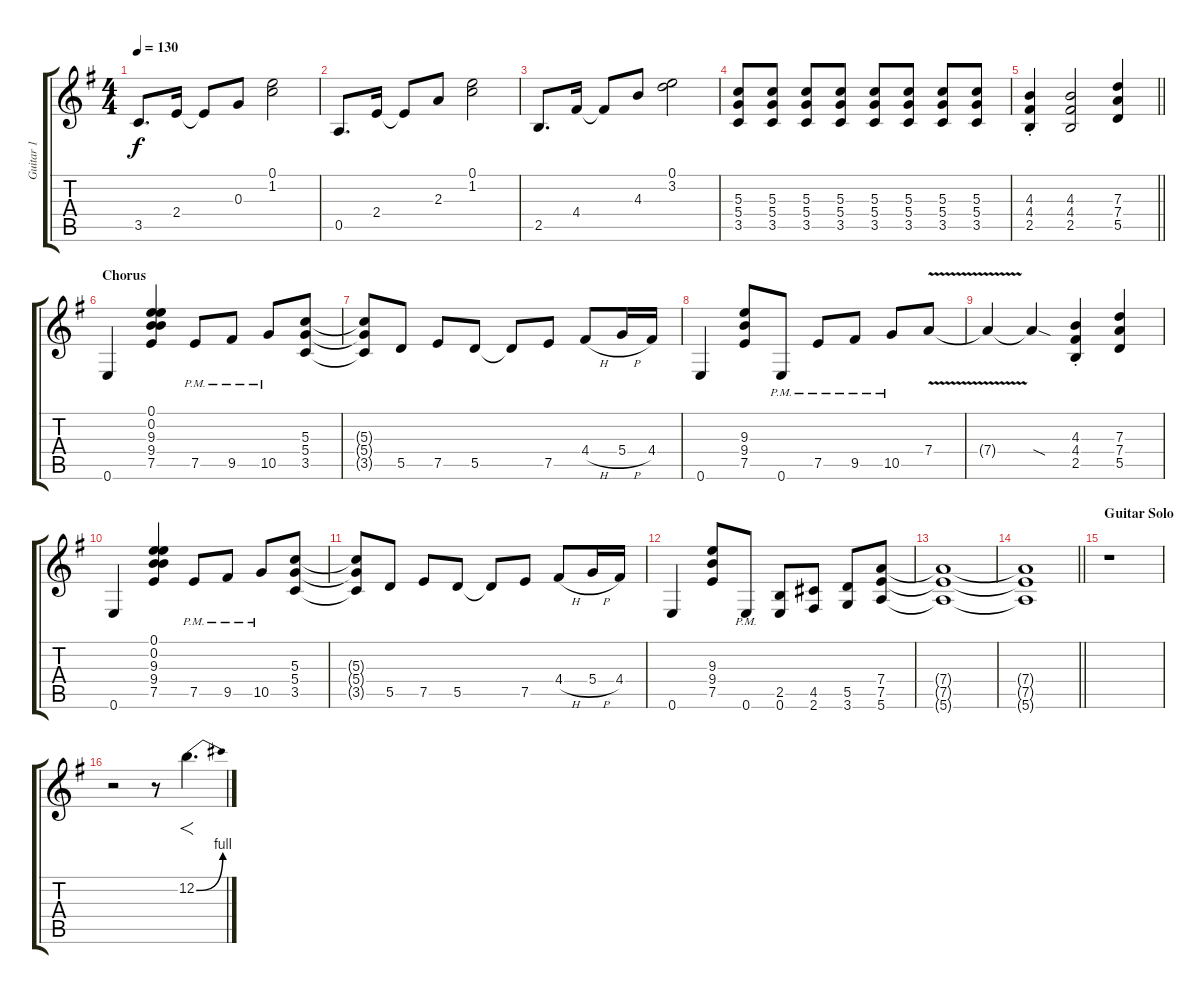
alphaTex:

\track ("Guitar 1" "Guitar 1") {instrument overdrivenguitar}
\staff {score tabs}
\tuning (E4 B3 G3 D3 A2 E2) {hide}
\ts (4 4)
\tempo 130
\clef g2
\ks g
3.5.8{d dy f} 2.4.16 2.4{t}.8 0.3.8 (0.1 1.2).2 |
0.5.8{d} 2.4.16 2.4{t}.8 2.3.8 (0.1 1.2).2 |
2.5.8{d} 4.4.16 4.4{t}.8 4.3.8 (0.1 3.2).2 |
(5.3 5.4 3.5).8 (5.3 5.4 3.5).8 (5.3 5.4 3.5).8 (5.3 5.4 3.5).8 (5.3 5.4 3.5).8 (5.3 5.4 3.5).8 (5.3 5.4 3.5).8 (5.3 5.4 3.5).8 |
\barLineRight lightlight
(4.3{st} 4.4{st} 2.5{st}).4 (4.3 4.4 2.5).2 (7.3 7.4 5.5).4 |
\section ("" "Chorus")
0.6.4 (0.1 0.2 9.3 9.4 7.5).4 7.5{pm}.8 9.5{pm}.8 10.5{pm}.8 (5.3 5.4 3.5).8 |
(5.3{t} 5.4{t} 3.5{t}).8 5.5.8 7.5.8 5.5.8 5.5{t}.8 7.5.8 4.4{h}.8 5.4{h}.16 4.4.16 |
0.6.4 (9.3 9.4 7.5).8 0.6{pm}.8 7.5{pm}.8 9.5{pm}.8 10.5{pm}.8 7.4{v}.8 |
7.4{t}.4 7.4{sod t}.4 (4.3{st} 4.4{st} 2.5{st}).4 (7.3 7.4 5.5).4 |
0.6.4 (0.1 0.2 9.3 9.4 7.5).4 7.5{pm}.8 9.5{pm}.8 10.5{pm}.8 (5.3 5.4 3.5).8 |
(5.3{t} 5.4{t} 3.5{t}).8 5.5.8 7.5.8 5.5.8 5.5{t}.8 7.5.8 4.4{h}.8 5.4{h}.16 4.4.16 |
0.6.4 (9.3 9.4 7.5).8 0.6{pm}.8 (2.5 0.6).8 (4.5 2.6).8 (5.5 3.6).8 (7.4 7.5 5.6).8 |
(7.4{t} 7.5{t} 5.6{t}).1 |
\barLineRight lightlight
(7.4{t} 7.5{t} 5.6{t}).1 |
\section ("" "Guitar Solo")
r.1 |
r.2 r.8 12.2{be (bend 0 0 60 4)}.4{f d}
